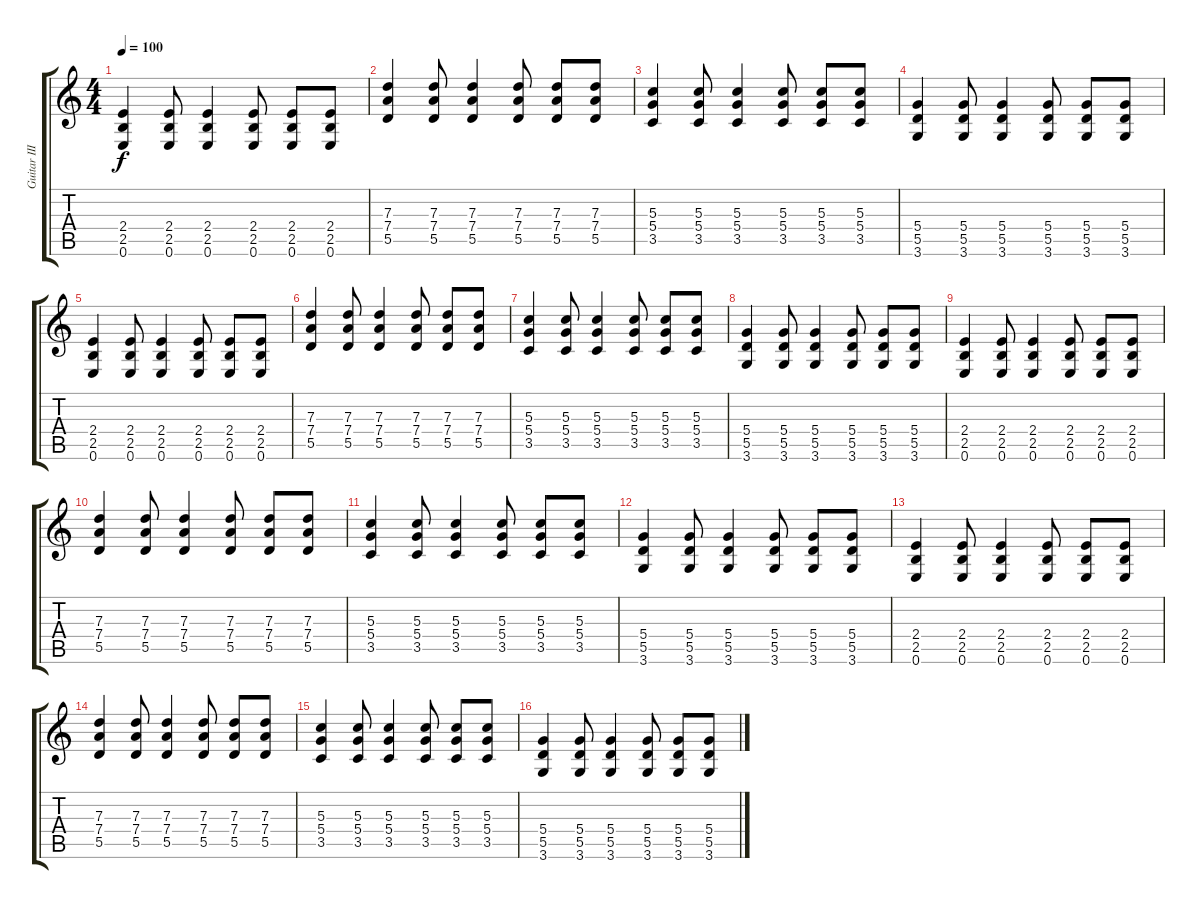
\track ("Guitar III" "Guitar III") {instrument distortionguitar}
\staff {score tabs}
\tuning (E4 B3 G3 D3 A2 E2) {hide}
\ts (4 4)
\tempo 100
\clef g2
\ks c
(2.4 2.5 0.6).4{dy f} (2.4 2.5 0.6).8 (2.4 2.5 0.6).4 (2.4 2.5 0.6).8 (2.4 2.5 0.6).8 (2.4 2.5 0.6).8 |
(7.3 7.4 5.5).4 (7.3 7.4 5.5).8 (7.3 7.4 5.5).4 (7.3 7.4 5.5).8 (7.3 7.4 5.5).8 (7.3 7.4 5.5).8 |
(5.3 5.4 3.5).4 (5.3 5.4 3.5).8 (5.3 5.4 3.5).4 (5.3 5.4 3.5).8 (5.3 5.4 3.5).8 (5.3 5.4 3.5).8 |
(5.4 5.5 3.6).4 (5.4 5.5 3.6).8 (5.4 5.5 3.6).4 (5.4 5.5 3.6).8 (5.4 5.5 3.6).8 (5.4 5.5 3.6).8 |
(2.4 2.5 0.6).4 (2.4 2.5 0.6).8 (2.4 2.5 0.6).4 (2.4 2.5 0.6).8 (2.4 2.5 0.6).8 (2.4 2.5 0.6).8 |
(7.3 7.4 5.5).4 (7.3 7.4 5.5).8 (7.3 7.4 5.5).4 (7.3 7.4 5.5).8 (7.3 7.4 5.5).8 (7.3 7.4 5.5).8 |
(5.3 5.4 3.5).4 (5.3 5.4 3.5).8 (5.3 5.4 3.5).4 (5.3 5.4 3.5).8 (5.3 5.4 3.5).8 (5.3 5.4 3.5).8 |
(5.4 5.5 3.6).4 (5.4 5.5 3.6).8 (5.4 5.5 3.6).4 (5.4 5.5 3.6).8 (5.4 5.5 3.6).8 (5.4 5.5 3.6).8 |
(2.4 2.5 0.6).4 (2.4 2.5 0.6).8 (2.4 2.5 0.6).4 (2.4 2.5 0.6).8 (2.4 2.5 0.6).8 (2.4 2.5 0.6).8 |
(7.3 7.4 5.5).4 (7.3 7.4 5.5).8 (7.3 7.4 5.5).4 (7.3 7.4 5.5).8 (7.3 7.4 5.5).8 (7.3 7.4 5.5).8 |
(5.3 5.4 3.5).4 (5.3 5.4 3.5).8 (5.3 5.4 3.5).4 (5.3 5.4 3.5).8 (5.3 5.4 3.5).8 (5.3 5.4 3.5).8 |
(5.4 5.5 3.6).4 (5.4 5.5 3.6).8 (5.4 5.5 3.6).4 (5.4 5.5 3.6).8 (5.4 5.5 3.6).8 (5.4 5.5 3.6).8 |
(2.4 2.5 0.6).4 (2.4 2.5 0.6).8 (2.4 2.5 0.6).4 (2.4 2.5 0.6).8 (2.4 2.5 0.6).8 (2.4 2.5 0.6).8 |
(7.3 7.4 5.5).4 (7.3 7.4 5.5).8 (7.3 7.4 5.5).4 (7.3 7.4 5.5).8 (7.3 7.4 5.5).8 (7.3 7.4 5.5).8 |
(5.3 5.4 3.5).4 (5.3 5.4 3.5).8 (5.3 5.4 3.5).4 (5.3 5.4 3.5).8 (5.3 5.4 3.5).8 (5.3 5.4 3.5).8 |
(5.4 5.5 3.6).4 (5.4 5.5 3.6).8 (5.4 5.5 3.6).4 (5.4 5.5 3.6).8 (5.4 5.5 3.6).8 (5.4 5.5 3.6).8
